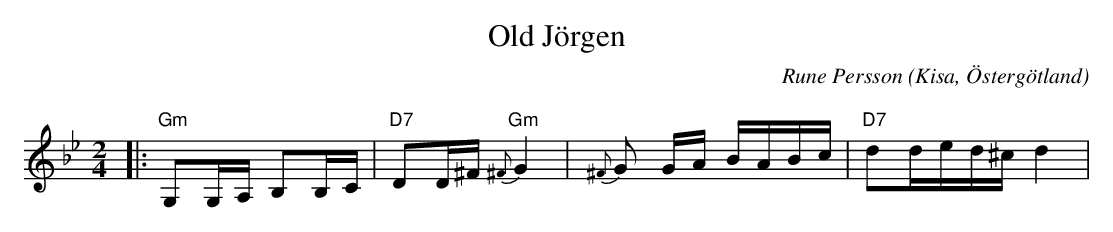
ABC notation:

X:1
T:Old Jörgen
C:Rune Persson
O:Kisa, Östergötland
Q:60
M:2/4
L:1/8
K:Gm
|:"Gm"G,G,/A,/ B,B,/C/|"D7"DD/^F/ "Gm"{^F}G2|{^F}G G/A/ B/A/B/c/|"D7"dd/e/d/^c/ d2|
